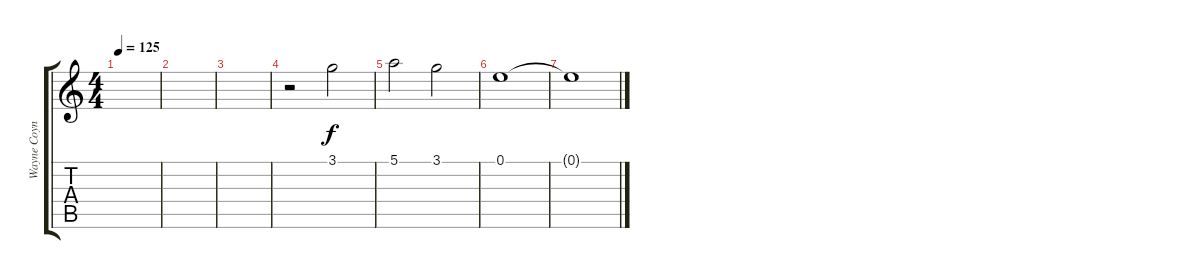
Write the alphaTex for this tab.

\track ("Wayne Coyne/Steven Drozd (Muted/Misc)" "Wayne Coyn") {instrument electricguitarmuted}
\staff {score tabs}
\tuning (E4 B3 G3 D3 A2 E2) {hide}
\ts (4 4)
\tempo 125
\clef g2
\ks c
|
|
|
r.2 3.1.2{instrument choiraahs} |
5.1.2 3.1.2 |
0.1.1{volume 0} |
0.1{t}.1
